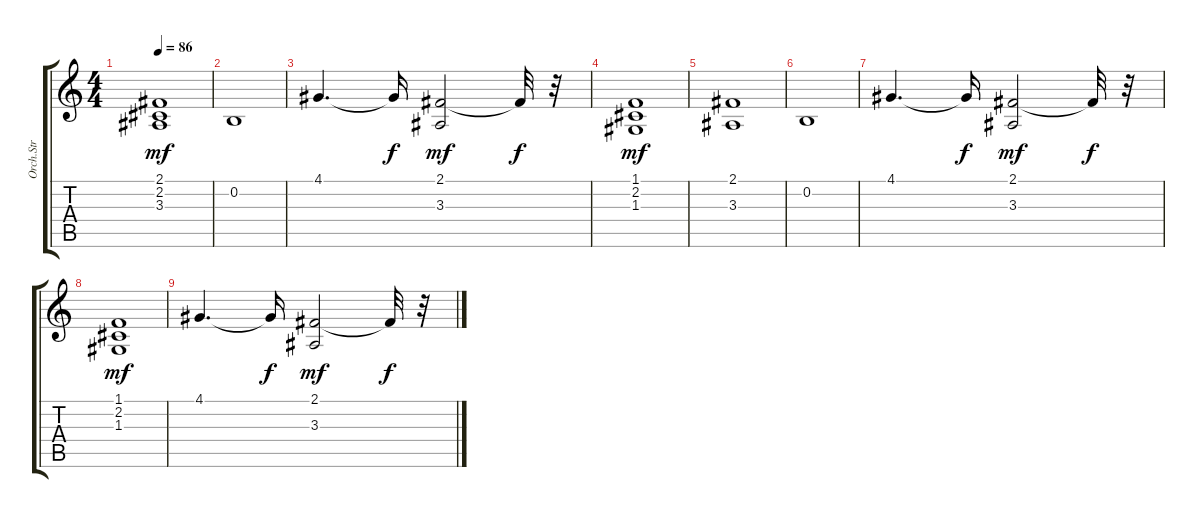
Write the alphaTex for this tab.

\track ("Orch.Str            " "Orch.Str  ") {instrument stringensemble1}
\staff {score tabs}
\tuning (E4 B3 G3 D3 A2 E2) {hide}
\ts (4 4)
\tempo 86
\clef g2
\ks c
(2.1 2.2 3.3).1{dy mf} |
0.2.1 |
4.1.4{d} 4.1{t}.16{dy f} (2.1 3.3).2{dy mf} 2.1{t}.32{dy f} r.32 |
(1.1 2.2 1.3).1{dy mf} |
(2.1 3.3).1 |
0.2.1 |
4.1.4{d} 4.1{t}.16{dy f} (2.1 3.3).2{dy mf} 2.1{t}.32{dy f} r.32 |
(1.1 2.2 1.3).1{dy mf} |
4.1.4{d} 4.1{t}.16{dy f} (2.1 3.3).2{dy mf} 2.1{t}.32{dy f} r.32
